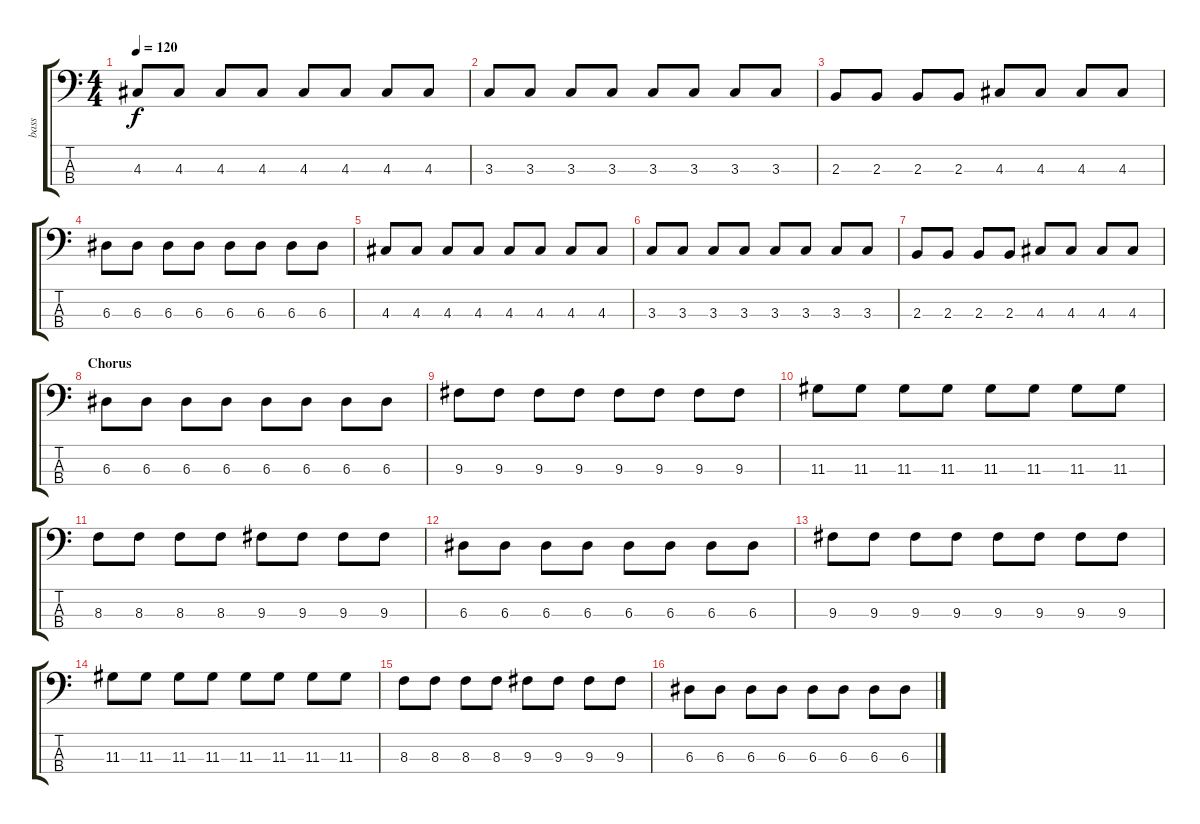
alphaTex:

\track ("bass" "bass") {instrument electricbasspick}
\staff {score tabs}
\tuning (G2 D2 A1 E1) {hide}
\ts (4 4)
\tempo 120
\clef f4
\ks c
4.3.8{dy f} 4.3.8 4.3.8 4.3.8 4.3.8 4.3.8 4.3.8 4.3.8 |
3.3.8 3.3.8 3.3.8 3.3.8 3.3.8 3.3.8 3.3.8 3.3.8 |
2.3.8 2.3.8 2.3.8 2.3.8 4.3.8 4.3.8 4.3.8 4.3.8 |
6.3.8 6.3.8 6.3.8 6.3.8 6.3.8 6.3.8 6.3.8 6.3.8 |
4.3.8 4.3.8 4.3.8 4.3.8 4.3.8 4.3.8 4.3.8 4.3.8 |
3.3.8 3.3.8 3.3.8 3.3.8 3.3.8 3.3.8 3.3.8 3.3.8 |
2.3.8 2.3.8 2.3.8 2.3.8 4.3.8 4.3.8 4.3.8 4.3.8 |
\section ("" "Chorus")
6.3.8 6.3.8 6.3.8 6.3.8 6.3.8 6.3.8 6.3.8 6.3.8 |
9.3.8 9.3.8 9.3.8 9.3.8 9.3.8 9.3.8 9.3.8 9.3.8 |
11.3.8 11.3.8 11.3.8 11.3.8 11.3.8 11.3.8 11.3.8 11.3.8 |
8.3.8 8.3.8 8.3.8 8.3.8 9.3.8 9.3.8 9.3.8 9.3.8 |
6.3.8 6.3.8 6.3.8 6.3.8 6.3.8 6.3.8 6.3.8 6.3.8 |
9.3.8 9.3.8 9.3.8 9.3.8 9.3.8 9.3.8 9.3.8 9.3.8 |
11.3.8 11.3.8 11.3.8 11.3.8 11.3.8 11.3.8 11.3.8 11.3.8 |
8.3.8 8.3.8 8.3.8 8.3.8 9.3.8 9.3.8 9.3.8 9.3.8 |
6.3.8 6.3.8 6.3.8 6.3.8 6.3.8 6.3.8 6.3.8 6.3.8
